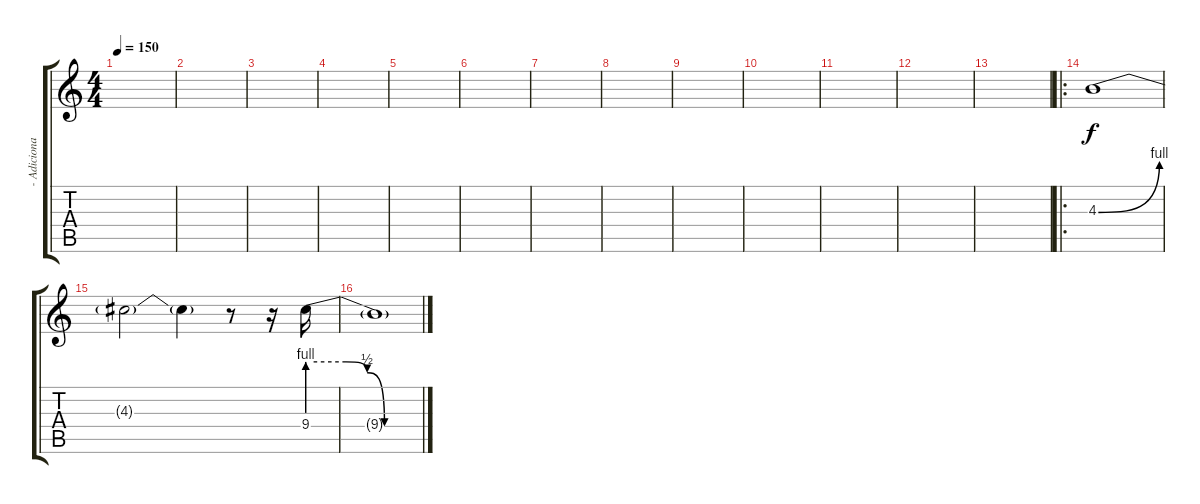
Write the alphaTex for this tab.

\track ("- Adicional" "- Adiciona") {instrument overdrivenguitar}
\staff {score tabs}
\tuning (E4 B3 G3 D3 A2 E2) {hide}
\ts (4 4)
\tempo 150
\clef g2
\ks c
|
|
|
|
|
|
|
|
|
|
|
|
|
\ro
4.3{be (bend 0 0 60 4)}.1{volume 15} |
4.3{t}.2{volume 4} 4.3{t}.4 r.8 r.16 9.4{be (custom 0 4 20 4 31 2 40 0 43 0 48 0 51 0 60 0)}.16{volume 15} |
9.4{t}.1{volume 3}
